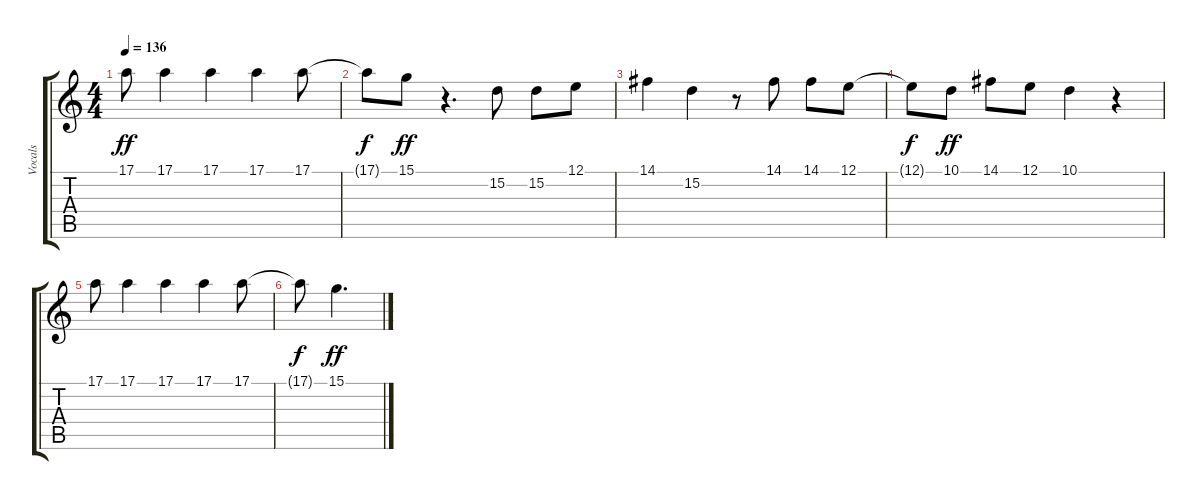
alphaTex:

\track ("Vocals" "Vocals") {instrument choiraahs}
\staff {score tabs}
\tuning (E4 B3 G3 D3 A2 E2) {hide}
\ts (4 4)
\tempo 136
\clef g2
\ks c
17.1.8{dy ff} 17.1.4 17.1.4 17.1.4 17.1.8 |
17.1{t}.8{dy f} 15.1.8{dy ff} r.4{d} 15.2.8 15.2.8 12.1.8 |
14.1.4 15.2.4 r.8 14.1.8 14.1.8 12.1.8 |
12.1{t}.8{dy f} 10.1.8{dy ff} 14.1.8 12.1.8 10.1.4 r.4 |
17.1.8 17.1.4 17.1.4 17.1.4 17.1.8 |
17.1{t}.8{dy f} 15.1.4{d dy ff}
